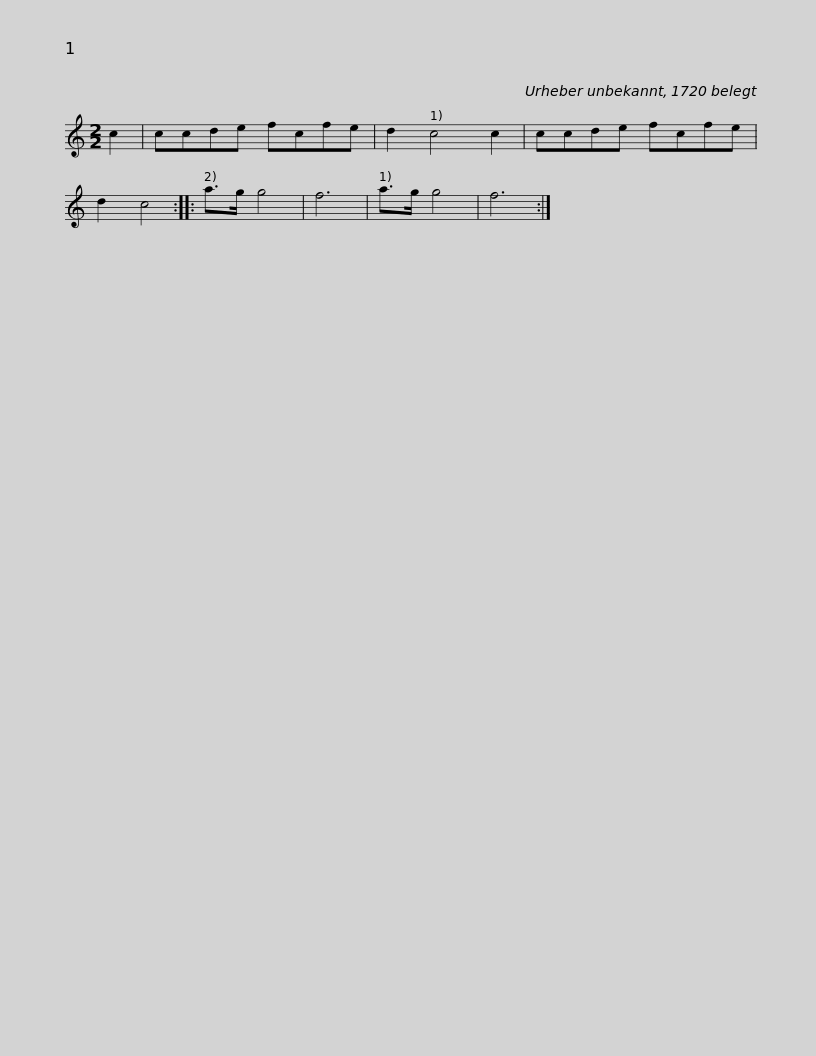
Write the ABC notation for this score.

X:1
L:1/8
M:2/2
I:linebreak $
K:C
V:1 treble
V:1
 c2 | ccde fcfe | d2 c4 c2 | ccde fcfe | d2 c4 :: %5
 a>g g4 | f6 | a>g g4 | f6 :| %9
